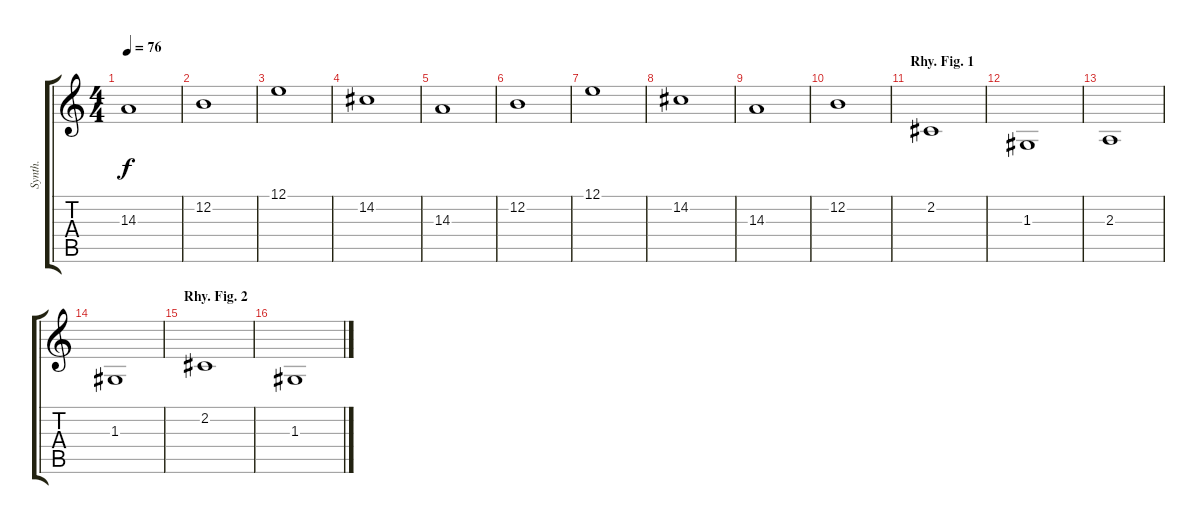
\track ("Synth." "Synth.") {instrument synthstrings1}
\staff {score tabs}
\tuning (E4 B3 G3 D3 A2 E2) {hide}
\ts (4 4)
\tempo 76
\clef g2
\ks c
14.3.1{dy f} |
12.2.1 |
12.1.1 |
14.2.1 |
14.3.1 |
12.2.1 |
12.1.1 |
14.2.1 |
14.3.1 |
12.2.1 |
\section ("" "Rhy. Fig. 1")
2.2.1 |
1.3.1 |
2.3.1 |
1.3.1 |
\section ("" "Rhy. Fig. 2")
2.2.1 |
1.3.1
